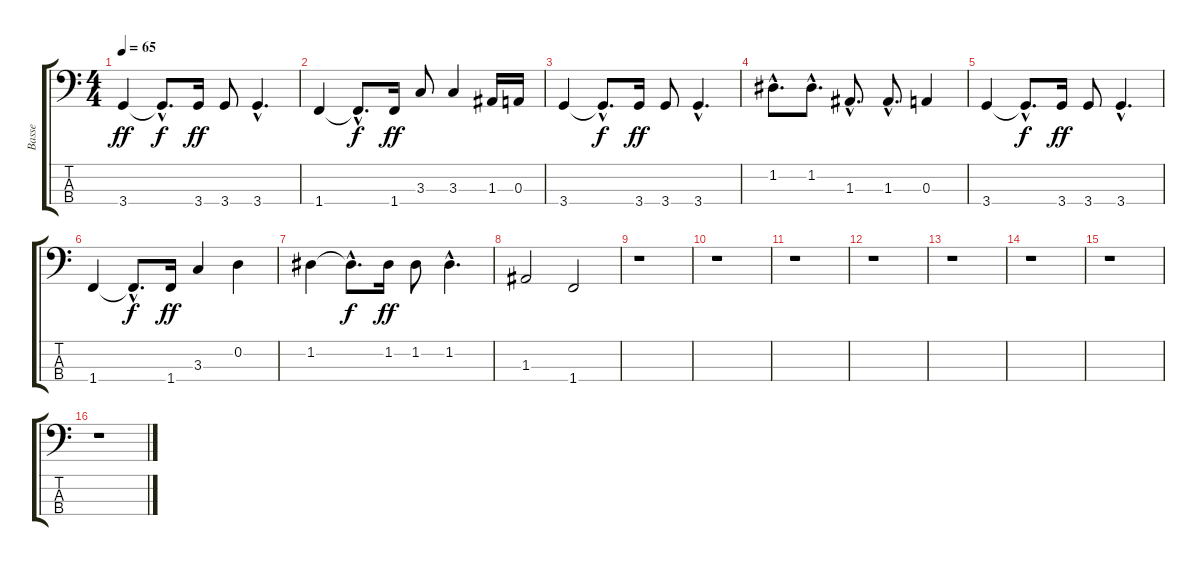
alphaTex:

\track ("Basse" "Basse") {instrument electricbassfinger}
\staff {score tabs}
\tuning (G2 D2 A1 E1) {hide}
\ts (4 4)
\tempo 65
\clef f4
\ks c
3.4.4{dy ff} 3.4{hac t}.8{d dy f} 3.4.16{dy ff} 3.4.8 3.4{hac}.4{d} |
1.4.4 1.4{hac t}.8{d dy f} 1.4.16{dy ff} 3.3.8 3.3.4 1.3.16 0.3.16 |
3.4.4 3.4{hac t}.8{d dy f} 3.4.16{dy ff} 3.4.8 3.4{hac}.4{d} |
1.2{hac}.8{d} 1.2{hac}.8{d} 1.3{hac}.8{d} 1.3{hac}.8{d} 0.3.4 |
3.4.4 3.4{hac t}.8{d dy f} 3.4.16{dy ff} 3.4.8 3.4{hac}.4{d} |
1.4.4 1.4{hac t}.8{d dy f} 1.4.16{dy ff} 3.3.4 0.2.4 |
1.2.4 1.2{hac t}.8{d dy f} 1.2.16{dy ff} 1.2.8 1.2{hac}.4{d} |
1.3.2 1.4.2 |
r.1 |
r.1 |
r.1 |
r.1 |
r.1 |
r.1 |
r.1 |
r.1
